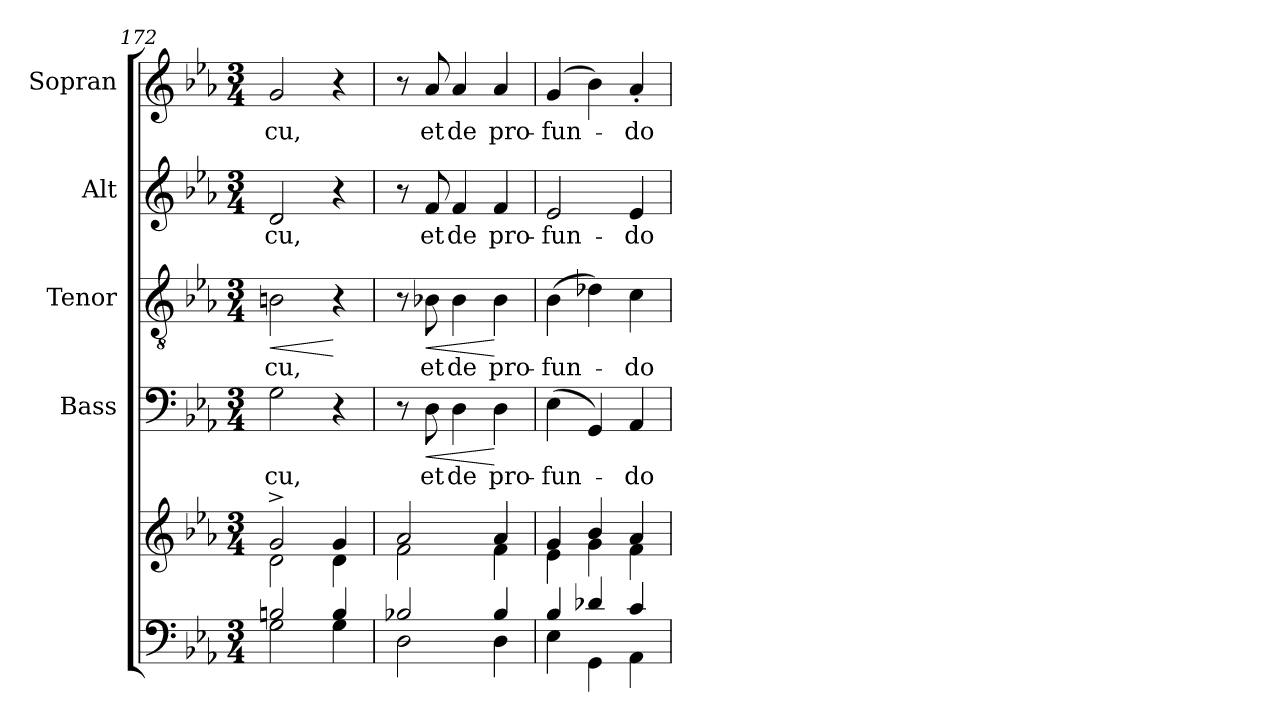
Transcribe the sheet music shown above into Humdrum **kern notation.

**kern	**kern	**kern	**text	**dynam	**kern	**text	**dynam	**kern	**text	**kern	**text
*part5	*part5	*part4	*part4	*part4	*part3	*part3	*part3	*part2	*part2	*part1	*part1
*staff6	*staff5	*staff4	*staff4	*staff4	*staff3	*staff3	*staff3	*staff2	*staff2	*staff1	*staff1
*	*	*I"Bass	*	*	*I"Tenor	*	*	*I"Alt	*	*I"Sopran	*
*	*	*I'B.	*	*	*I'T.	*	*	*I'A.	*	*I'S.	*
!!LO:LB:g=z
*clefF4	*clefG2	*clefF4	*	*	*clefGv2	*	*	*clefG2	*	*clefG2	*
*k[b-e-a-]	*k[b-e-a-]	*k[b-e-a-]	*	*	*k[b-e-a-]	*	*	*k[b-e-a-]	*	*k[b-e-a-]	*
*E-:	*E-:	*E-:	*	*	*E-:	*	*	*E-:	*	*E-:	*
*M3/4	*M3/4	*M3/4	*	*	*M3/4	*	*	*M3/4	*	*M3/4	*
=172	=172	=172	=172	=172	=172	=172	=172	=172	=172	=172	=172
*^	*^	*	*	*	*	*	*	*	*	*	*
!	!	!	!	!	!LO:LY:b	!	!	!LO:LY:b	!LO:HP:b	!	!LO:LY:b	!	!LO:LY:b
2Bn/	2G\	2g^>/	2d\	2G\	-cu,	.	2Bn\	-cu,	<	2d/	-cu,	2g/	-cu,
4B/	4G\	4g/	4d\	4r	.	.	4r	.	[	4r	.	4r	.
=173	=173	=173	=173	=173	=173	=173	=173	=173	=173	=173	=173	=173	=173
2B-X/	2D\	2a-/	2f\	8r	.	.	8r	.	.	8r	.	8r	.
!	!	!	!	!	!LO:LY:b	!LO:HP:b	!	!LO:LY:b	!LO:HP:b	!	!LO:LY:b	!	!LO:LY:b
.	.	.	.	8D\	et	<	8B-X\	et	<	8f/	et	8a-/	et
!	!	!	!	!	!LO:LY:b	!	!	!LO:LY:b	!	!	!LO:LY:b	!	!LO:LY:b
.	.	.	.	4D\	de	.	4B-\	de	.	4f/	de	4a-/	de
!	!	!	!	!	!LO:LY:b	!	!	!LO:LY:b	!	!	!LO:LY:b	!	!LO:LY:b
4B-/	4D\	4a-/	4f\	4D\	pro-	[	4B-\	pro-	[	4f/	pro-	4a-/	pro-
=174	=174	=174	=174	=174	=174	=174	=174	=174	=174	=174	=174	=174	=174
!	!	!	!	!	!LO:LY:b	!	!	!LO:LY:b	!	!	!LO:LY:b	!	!LO:LY:b
4B-/	4E-\	4g/	4e-\	(>4E-\	-fun-	.	(>4B-\	-fun-	.	2e-/	-fun-	(4g/	-fun-
4d-X/	4GG\	4b-/	4g\	4GG/)	.	.	4d-X\)	.	.	.	.	4b-\)	.
!	!	!	!	!	!LO:LY:b	!	!	!LO:LY:b	!	!	!LO:LY:b	!	!LO:LY:b
4c/	4AA-\	4a-/	4f\	4AA-/	-do	.	4c\	-do	.	4e-/	-do	4a-'</	-do
*v	*v	*	*	*	*	*	*	*	*	*	*	*	*
*	*v	*v	*	*	*	*	*	*	*	*	*	*
=	=	=	=	=	=	=	=	=	=	=	=
*-	*-	*-	*-	*-	*-	*-	*-	*-	*-	*-	*-
